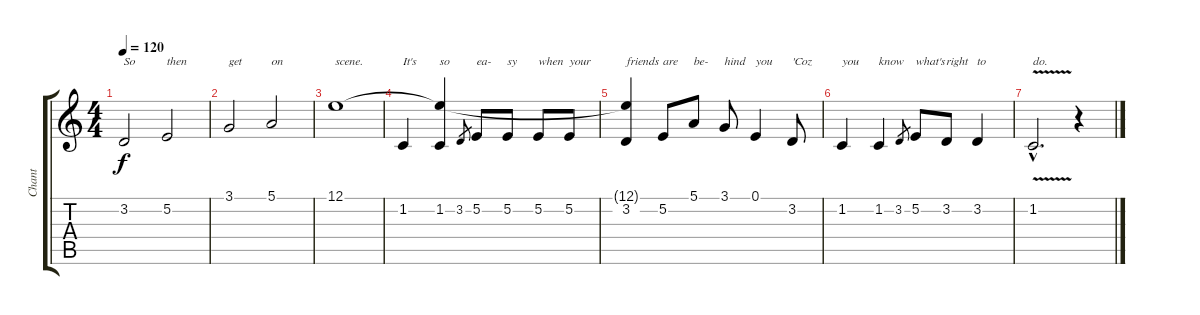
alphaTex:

\track ("Chant" "Chant") {instrument lead6voice}
\staff {score tabs}
\tuning (E4 B3 G3 D3 A2 E2) {hide}
\ts (4 4)
\tempo 120
\clef g2
\ks c
3.2.2{txt "So" dy f} 5.2.2{txt "then"} |
3.1.2{txt "get"} 5.1.2{txt "on"} |
12.1.1{txt "scene."} |
1.2.4{txt "It's"} (12.1{t} 1.2).4{txt "so"} 3.2.8{gr} 5.2.8{txt "ea-"} 5.2.8{txt "sy"} 5.2.8{txt "when"} 5.2.8{txt "your"} |
(12.1{t} 3.2).4{txt "friends"} 5.2.8{txt "are"} 5.1.8{txt "be-"} 3.1.8{txt "hind"} 0.1.4{txt "you"} 3.2.8{txt "'Coz"} |
1.2.4{txt "you"} 1.2.4{txt "know"} 3.2.8{gr} 5.2.8{txt "what's"} 3.2.8{txt "right"} 3.2.4{txt "to"} |
1.2{v hac}.2{d txt "do."} r.4
